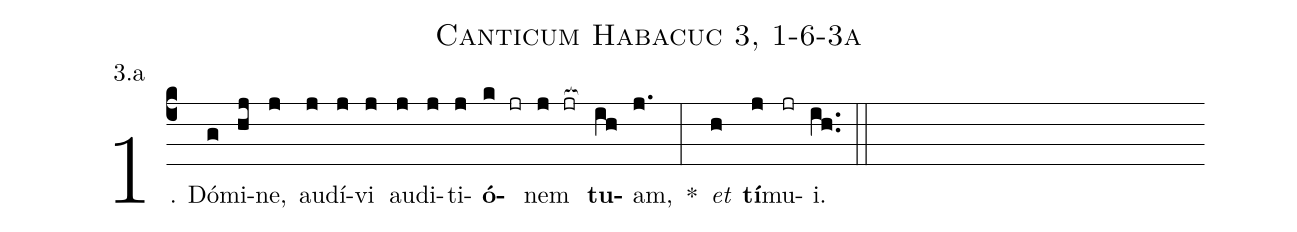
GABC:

name: Canticum Habacuc 3, 1-6-3a;
annotation: 3.a;
%%
(c4)1. Dó(g)mi(hj)ne,(j) au(j)dí(j)vi(j) au(j)di(j)ti(j)<b>ó</b>(k jr)nem(j jr[ocb:1{]) <b>tu</b>(ih[ocb:0}])am,(j.) *(:) <i>et</i>(h) <b>tí</b>(j)mu(jr)i.(ih..) (::)
